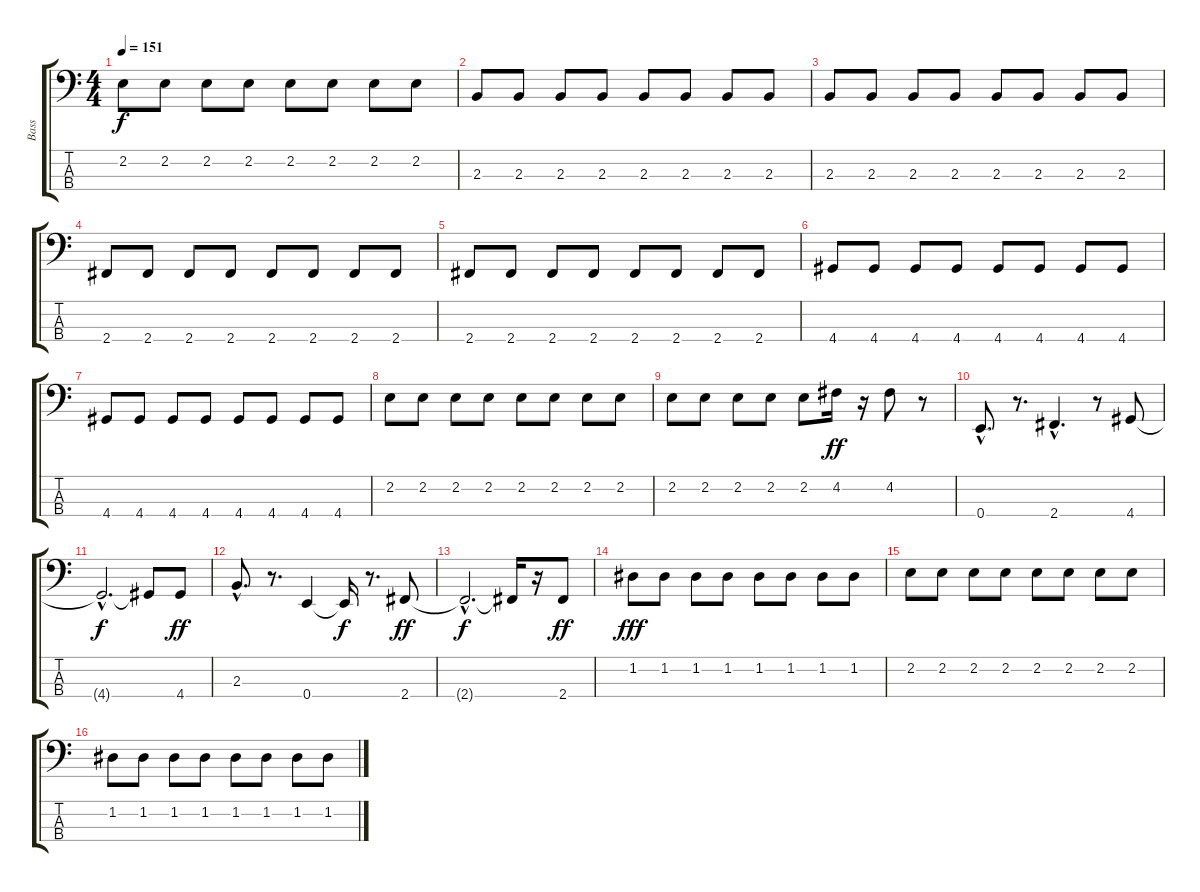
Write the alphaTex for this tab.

\track ("Bass" "Bass") {instrument electricbassfinger}
\staff {score tabs}
\tuning (G2 D2 A1 E1) {hide}
\ts (4 4)
\tempo 151
\clef f4
\ks c
2.2.8{dy f} 2.2.8 2.2.8 2.2.8 2.2.8 2.2.8 2.2.8 2.2.8 |
2.3.8 2.3.8 2.3.8 2.3.8 2.3.8 2.3.8 2.3.8 2.3.8 |
2.3.8 2.3.8 2.3.8 2.3.8 2.3.8 2.3.8 2.3.8 2.3.8 |
2.4.8 2.4.8 2.4.8 2.4.8 2.4.8 2.4.8 2.4.8 2.4.8 |
2.4.8 2.4.8 2.4.8 2.4.8 2.4.8 2.4.8 2.4.8 2.4.8 |
4.4.8 4.4.8 4.4.8 4.4.8 4.4.8 4.4.8 4.4.8 4.4.8 |
4.4.8 4.4.8 4.4.8 4.4.8 4.4.8 4.4.8 4.4.8 4.4.8 |
2.2.8 2.2.8 2.2.8 2.2.8 2.2.8 2.2.8 2.2.8 2.2.8 |
2.2.8 2.2.8 2.2.8 2.2.8 2.2.8 4.2.16{dy ff} r.16 4.2.8 r.8 |
0.4{hac}.8{d} r.8{d} 2.4{hac}.4{d} r.8 4.4.8 |
4.4{hac t}.2{d dy f} 4.4{t}.8 4.4.8{dy ff} |
2.3{hac}.8{d} r.8{d} 0.4.4 0.4{t}.16{dy f} r.8{d} 2.4.8{dy ff} |
2.4{hac t}.2{d dy f} 2.4{t}.16 r.16 2.4.8{dy ff} |
1.2.8{dy fff} 1.2.8 1.2.8 1.2.8 1.2.8 1.2.8 1.2.8 1.2.8 |
2.2.8 2.2.8 2.2.8 2.2.8 2.2.8 2.2.8 2.2.8 2.2.8 |
1.2.8 1.2.8 1.2.8 1.2.8 1.2.8 1.2.8 1.2.8 1.2.8
